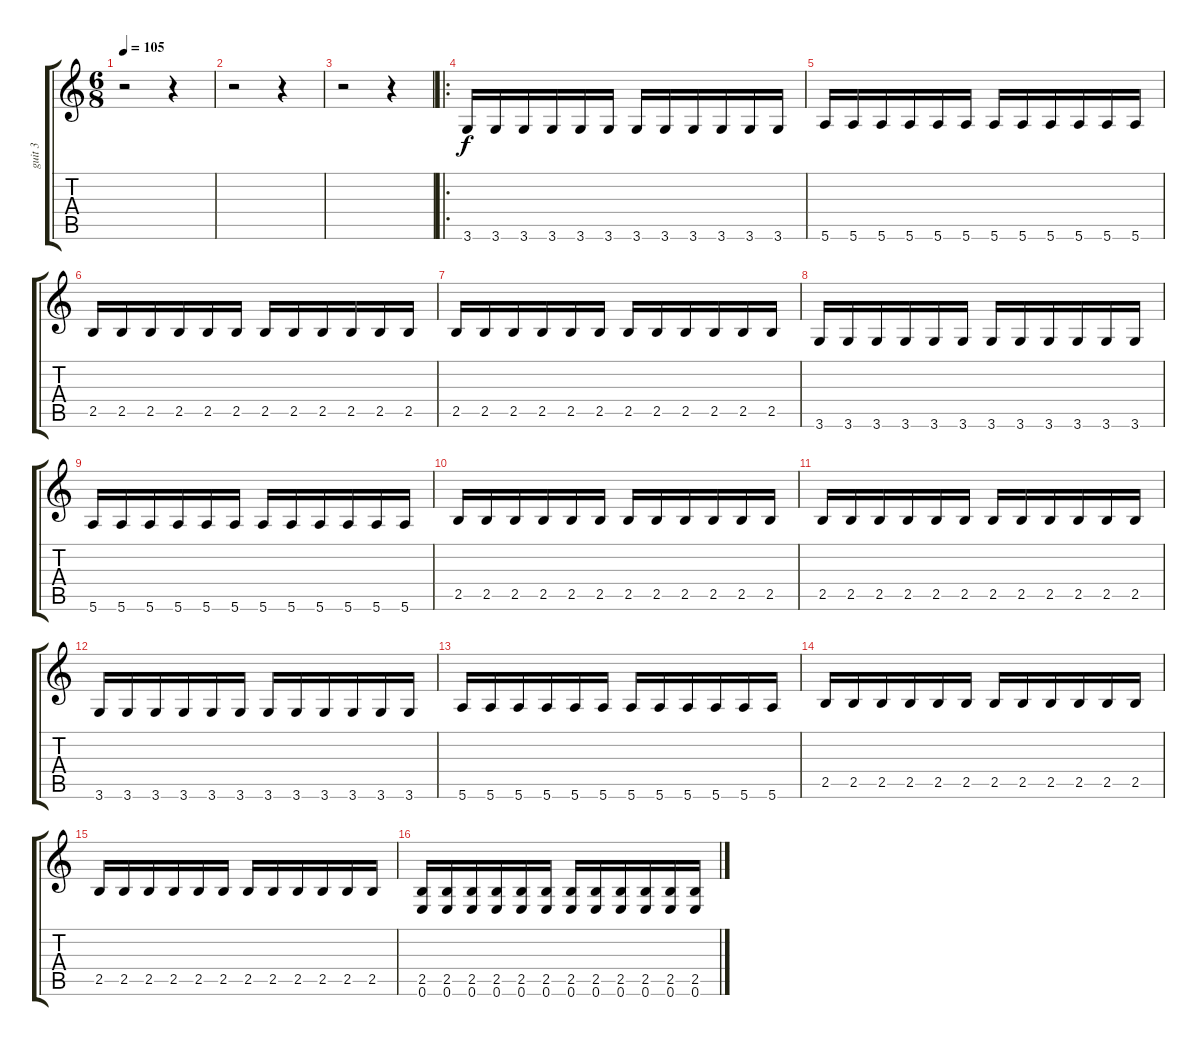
\track ("guit 3" "guit 3") {instrument acousticguitarnylon}
\staff {score tabs}
\tuning (E4 B3 G3 D3 A2 E2) {hide}
\ts (6 8)
\tempo 105
\clef g2
\ks c
r.2{dy f} r.4 |
r.2 r.4 |
r.2 r.4 |
\ro
3.6.16 3.6.16 3.6.16 3.6.16 3.6.16 3.6.16 3.6.16 3.6.16 3.6.16 3.6.16 3.6.16 3.6.16 |
5.6.16 5.6.16 5.6.16 5.6.16 5.6.16 5.6.16 5.6.16 5.6.16 5.6.16 5.6.16 5.6.16 5.6.16 |
2.5.16 2.5.16 2.5.16 2.5.16 2.5.16 2.5.16 2.5.16 2.5.16 2.5.16 2.5.16 2.5.16 2.5.16 |
2.5.16 2.5.16 2.5.16 2.5.16 2.5.16 2.5.16 2.5.16 2.5.16 2.5.16 2.5.16 2.5.16 2.5.16 |
3.6.16 3.6.16 3.6.16 3.6.16 3.6.16 3.6.16 3.6.16 3.6.16 3.6.16 3.6.16 3.6.16 3.6.16 |
5.6.16 5.6.16 5.6.16 5.6.16 5.6.16 5.6.16 5.6.16 5.6.16 5.6.16 5.6.16 5.6.16 5.6.16 |
2.5.16 2.5.16 2.5.16 2.5.16 2.5.16 2.5.16 2.5.16 2.5.16 2.5.16 2.5.16 2.5.16 2.5.16 |
2.5.16 2.5.16 2.5.16 2.5.16 2.5.16 2.5.16 2.5.16 2.5.16 2.5.16 2.5.16 2.5.16 2.5.16 |
3.6.16 3.6.16 3.6.16 3.6.16 3.6.16 3.6.16 3.6.16 3.6.16 3.6.16 3.6.16 3.6.16 3.6.16 |
5.6.16 5.6.16 5.6.16 5.6.16 5.6.16 5.6.16 5.6.16 5.6.16 5.6.16 5.6.16 5.6.16 5.6.16 |
2.5.16 2.5.16 2.5.16 2.5.16 2.5.16 2.5.16 2.5.16 2.5.16 2.5.16 2.5.16 2.5.16 2.5.16 |
2.5.16 2.5.16 2.5.16 2.5.16 2.5.16 2.5.16 2.5.16 2.5.16 2.5.16 2.5.16 2.5.16 2.5.16 |
(2.5 0.6).16 (2.5 0.6).16 (2.5 0.6).16 (2.5 0.6).16 (2.5 0.6).16 (2.5 0.6).16 (2.5 0.6).16 (2.5 0.6).16 (2.5 0.6).16 (2.5 0.6).16 (2.5 0.6).16 (2.5 0.6).16
